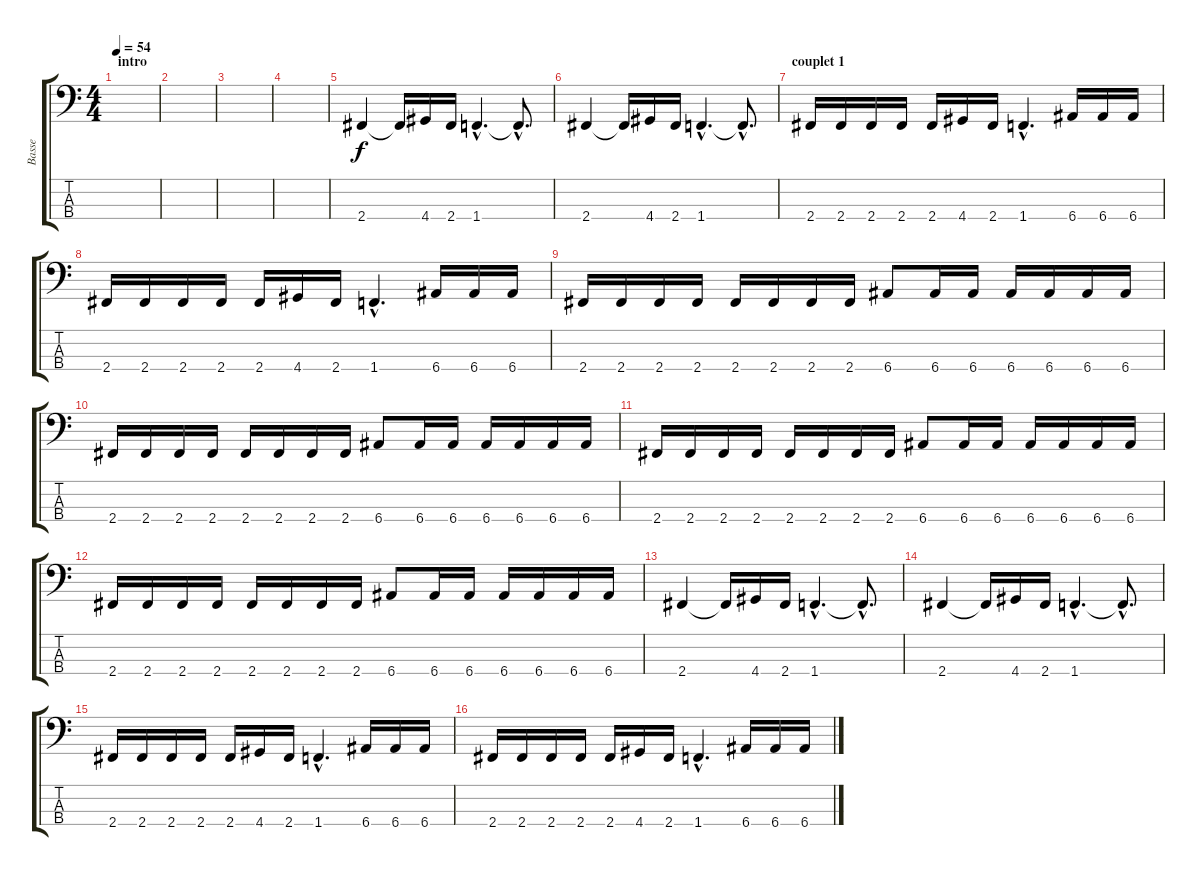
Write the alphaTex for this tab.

\track ("Basse" "Basse") {instrument electricbassfinger}
\staff {score tabs}
\tuning (G2 D2 A1 E1) {hide}
\ts (4 4)
\section ("" "intro")
\tempo 54
\clef f4
\ks c
|
|
|
|
2.4.4 2.4{t}.16 4.4.16 2.4.16 1.4{hac}.4{d} 1.4{hac t}.8{d} |
2.4.4 2.4{t}.16 4.4.16 2.4.16 1.4{hac}.4{d} 1.4{hac t}.8{d} |
\section ("" "couplet 1")
2.4.16 2.4.16 2.4.16 2.4.16 2.4.16 4.4.16 2.4.16 1.4{hac}.4{d} 6.4.16 6.4.16 6.4.16 |
2.4.16 2.4.16 2.4.16 2.4.16 2.4.16 4.4.16 2.4.16 1.4{hac}.4{d} 6.4.16 6.4.16 6.4.16 |
2.4.16 2.4.16 2.4.16 2.4.16 2.4.16 2.4.16 2.4.16 2.4.16 6.4.8 6.4.16 6.4.16 6.4.16 6.4.16 6.4.16 6.4.16 |
2.4.16 2.4.16 2.4.16 2.4.16 2.4.16 2.4.16 2.4.16 2.4.16 6.4.8 6.4.16 6.4.16 6.4.16 6.4.16 6.4.16 6.4.16 |
2.4.16 2.4.16 2.4.16 2.4.16 2.4.16 2.4.16 2.4.16 2.4.16 6.4.8 6.4.16 6.4.16 6.4.16 6.4.16 6.4.16 6.4.16 |
2.4.16 2.4.16 2.4.16 2.4.16 2.4.16 2.4.16 2.4.16 2.4.16 6.4.8 6.4.16 6.4.16 6.4.16 6.4.16 6.4.16 6.4.16 |
2.4.4 2.4{t}.16 4.4.16 2.4.16 1.4{hac}.4{d} 1.4{hac t}.8{d} |
2.4.4 2.4{t}.16 4.4.16 2.4.16 1.4{hac}.4{d} 1.4{hac t}.8{d} |
2.4.16 2.4.16 2.4.16 2.4.16 2.4.16 4.4.16 2.4.16 1.4{hac}.4{d} 6.4.16 6.4.16 6.4.16 |
2.4.16 2.4.16 2.4.16 2.4.16 2.4.16 4.4.16 2.4.16 1.4{hac}.4{d} 6.4.16 6.4.16 6.4.16
